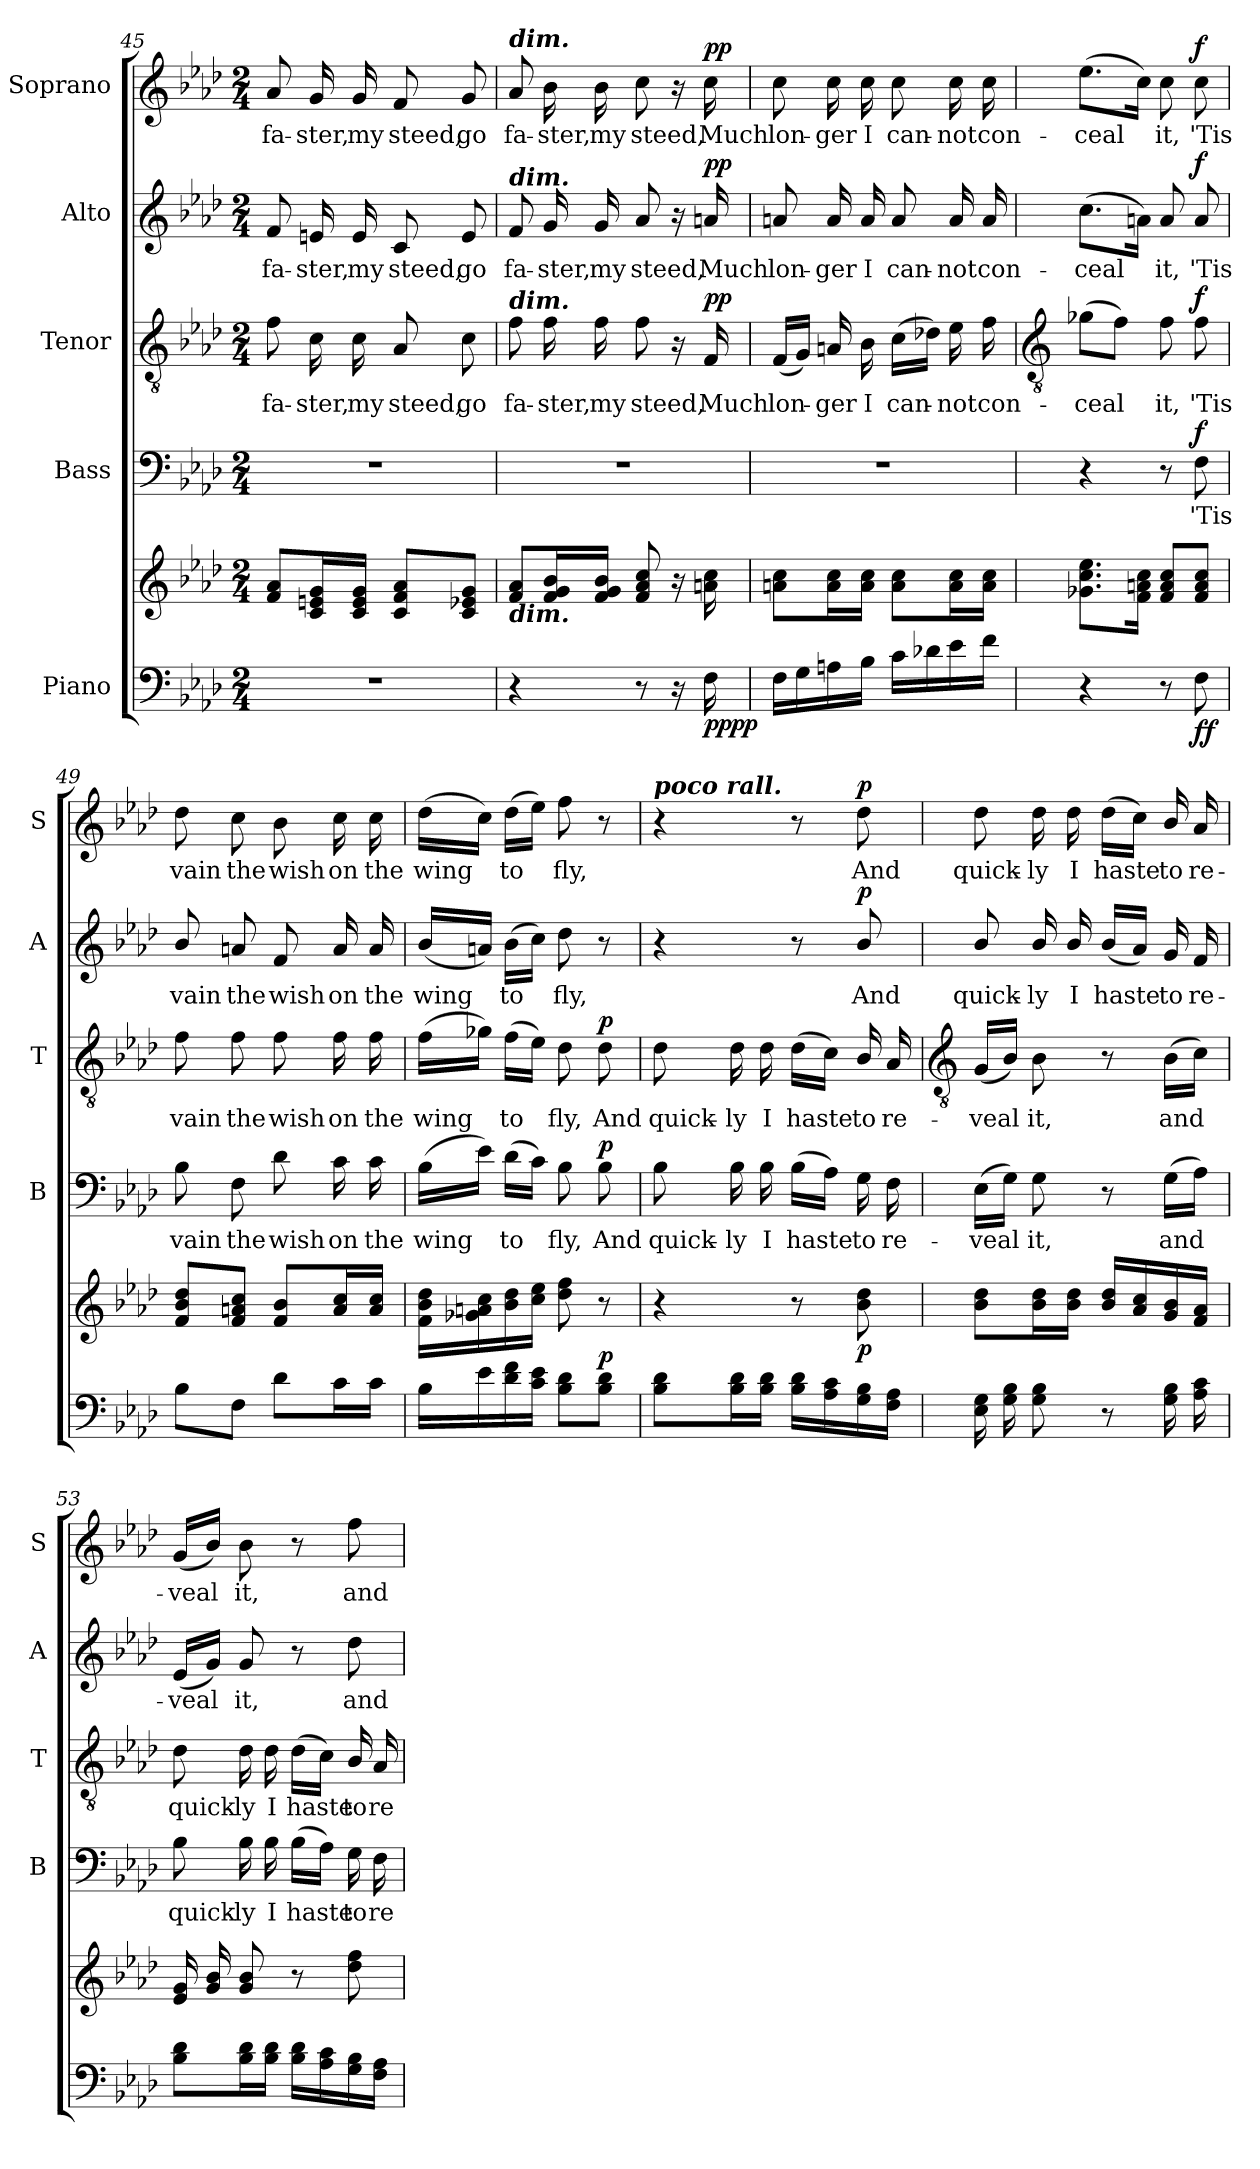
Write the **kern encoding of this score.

**kern	**kern	**dynam	**kern	**text	**dynam	**kern	**text	**dynam	**kern	**text	**dynam	**kern	**text	**dynam
*part5	*part5	*part5	*part4	*part4	*part4	*part3	*part3	*part3	*part2	*part2	*part2	*part1	*part1	*part1
*staff6	*staff5	*staff5/6	*staff4	*staff4	*staff4	*staff3	*staff3	*staff3	*staff2	*staff2	*staff2	*staff1	*staff1	*staff1
*I"Piano	*	*	*I"Bass	*	*	*I"Tenor	*	*	*I"Alto	*	*	*I"Soprano	*	*
*	*	*	*I'B	*	*	*I'T	*	*	*I'A	*	*	*I'S	*	*
*clefF4	*clefG2	*	*clefF4	*	*	*clefGv2	*	*	*clefG2	*	*	*clefG2	*	*
*k[b-e-a-d-]	*k[b-e-a-d-]	*	*k[b-e-a-d-]	*	*	*k[b-e-a-d-]	*	*	*k[b-e-a-d-]	*	*	*k[b-e-a-d-]	*	*
*A-:	*A-:	*	*A-:	*	*	*A-:	*	*	*A-:	*	*	*A-:	*	*
*M2/4	*M2/4	*	*M2/4	*	*	*M2/4	*	*	*M2/4	*	*	*M2/4	*	*
=45	=45	=45	=45	=45	=45	=45	=45	=45	=45	=45	=45	=45	=45	=45
!LO:N:vis=1	!	!	!LO:N:vis=1	!	!	!	!LO:LY:b	!	!	!LO:LY:b	!	!	!LO:LY:b	!
2r	8f 8a-L	.	2r	.	.	8f	fa-	.	8f	fa-	.	8a-	fa-	.
!	!	!	!	!	!	!	!LO:LY:b	!	!	!LO:LY:b	!	!	!LO:LY:b	!
.	16c 16en 16gL	.	.	.	.	16c	-ster,	.	16en	-ster,	.	16g	-ster,	.
!	!	!	!	!	!	!	!LO:LY:b	!	!	!LO:LY:b	!	!	!LO:LY:b	!
.	16c 16e 16gJJ	.	.	.	.	16c	my	.	16e	my	.	16g	my	.
!	!	!	!	!	!	!	!LO:LY:b	!	!	!LO:LY:b	!	!	!LO:LY:b	!
.	8c 8f 8a-L	.	.	.	.	8A-	steed,	.	8c	steed,	.	8f	steed,	.
!	!	!	!	!	!	!	!LO:LY:b	!	!	!LO:LY:b	!	!	!LO:LY:b	!
.	8c 8e-X 8gJ	.	.	.	.	8c	go	.	8e	go	.	8g	go	.
=46	=46	=46	=46	=46	=46	=46	=46	=46	=46	=46	=46	=46	=46	=46
!	!	!	!	!	!	!	!	!	!	!	!	!LO:TX:a:Bi:t=dim.	!	!
!	!	!	!	!	!	!	!	!	!LO:TX:a:Bi:t=dim.	!	!	!	!	!
!	!	!	!	!	!	!LO:TX:a:Bi:t=dim.	!	!	!	!	!	!	!	!
!	!LO:TX:b:Bi:t=dim.	!	!	!	!	!	!	!	!	!	!	!	!	!
!	!	!	!LO:N:vis=1	!	!	!	!LO:LY:b	!	!	!LO:LY:b	!	!	!LO:LY:b	!
4r	8f 8a-L	.	2r	.	.	8f	fa-	.	8f	fa-	.	8a-	fa-	.
!	!	!	!	!	!	!	!LO:LY:b	!	!	!LO:LY:b	!	!	!LO:LY:b	!
.	16f 16g 16b-L	.	.	.	.	16f	-ster,	.	16g	-ster,	.	16b-	-ster,	.
!	!	!	!	!	!	!	!LO:LY:b	!	!	!LO:LY:b	!	!	!LO:LY:b	!
.	16f 16g 16b-JJ	.	.	.	.	16f	my	.	16g	my	.	16b-	my	.
!	!	!	!	!	!	!	!LO:LY:b	!	!	!LO:LY:b	!	!	!LO:LY:b	!
8r	8f 8a- 8cc	.	.	.	.	8f	steed,	.	8a-	steed,	.	8cc	steed,	.
16r	16r	.	.	.	.	16r	.	.	16r	.	.	16r	.	.
!	!	!LO:DY:b=2	!	!	!	!	!LO:LY:b	!	!	!LO:LY:b	!	!	!LO:LY:b	!
!	!	!LO:DY:n=1:b	!	!	!	!	!	!LO:DY:b	!	!	!LO:DY:b	!	!	!LO:DY:b
16F	16an 16cc	pp pp	.	.	.	16F	Much	pp	16an	Much	pp	16cc	Much	pp
=47	=47	=47	=47	=47	=47	=47	=47	=47	=47	=47	=47	=47	=47	=47
!	!	!	!LO:N:vis=1	!	!	!	!LO:LY:b	!	!	!LO:LY:b	!	!	!LO:LY:b	!
16FLL	8an 8ccL	.	2r	.	.	(<16FLL	lon-	.	8an	lon-	.	8cc	lon-	.
16G	.	.	.	.	.	16GJJ)	.	.	.	.	.	.	.	.
!	!	!	!	!	!	!	!LO:LY:b	!	!	!LO:LY:b	!	!	!LO:LY:b	!
16An	16a 16ccL	.	.	.	.	16An	ger	.	16a	-ger	.	16cc	-ger	.
!	!	!	!	!	!	!	!LO:LY:b	!	!	!LO:LY:b	!	!	!LO:LY:b	!
16B-JJ	16a 16ccJJ	.	.	.	.	16B-	I	.	16a	I	.	16cc	I	.
!	!	!	!	!	!	!	!LO:LY:b	!	!	!LO:LY:b	!	!	!LO:LY:b	!
16cLL	8a 8ccL	.	.	.	.	(>16cLL	can-	.	8a	can-	.	8cc	can-	.
16d-X	.	.	.	.	.	16d-XJJ)	.	.	.	.	.	.	.	.
!	!	!	!	!	!	!	!LO:LY:b	!	!	!LO:LY:b	!	!	!LO:LY:b	!
16e-	16a 16ccL	.	.	.	.	16e-	not	.	16a	-not	.	16cc	-not	.
!	!	!	!	!	!	!	!LO:LY:b	!	!	!LO:LY:b	!	!	!LO:LY:b	!
16fJJ	16a 16ccJJ	.	.	.	.	16f	con-	.	16a	con-	.	16cc	con-	.
!!LO:LB:g=z
=48	=48	=48	=48	=48	=48	=48	=48	=48	=48	=48	=48	=48	=48	=48
*	*	*	*	*	*	*clefGv2	*	*	*	*	*	*	*	*
!	!	!	!	!	!	!	!LO:LY:b	!	!	!LO:LY:b	!	!	!LO:LY:b	!
4r	8.g-X 8.cc 8.ee-L	.	4r	.	.	(>8g-XL	-ceal	.	(>8.ccL	-ceal	.	(>8.ee-L	-ceal	.
.	.	.	.	.	.	8fJ)	.	.	.	.	.	.	.	.
.	16f 16an 16ccJ	.	.	.	.	.	.	.	16anJ)	.	.	16ccJ)	.	.
!	!	!	!	!	!	!	!LO:LY:b	!	!	!LO:LY:b	!	!	!LO:LY:b	!
8r	8f 8a 8ccL	.	8r	.	.	8f	it,	.	8a	it,	.	8cc	it,	.
!	!	!LO:DY:b=2	!	!LO:LY:b	!	!	!LO:LY:b	!	!	!LO:LY:b	!	!	!LO:LY:b	!
!	!	!LO:DY:n=1:b	!	!	!LO:DY:b	!	!	!LO:DY:b	!	!	!LO:DY:b	!	!	!LO:DY:b
8F	8f 8a 8ccJ	f f	8F	'Tis	f	8f	'Tis	f	8a	'Tis	f	8cc	'Tis	f
=49	=49	=49	=49	=49	=49	=49	=49	=49	=49	=49	=49	=49	=49	=49
!	!	!	!	!LO:LY:b	!	!	!LO:LY:b	!	!	!LO:LY:b	!	!	!LO:LY:b	!
8B-L	8f 8b- 8dd-L	.	8B-	vain	.	8f	vain	.	8b-/	vain	.	8dd-	vain	.
!	!	!	!	!LO:LY:b	!	!	!LO:LY:b	!	!	!LO:LY:b	!	!	!LO:LY:b	!
8FJ	8f 8an 8ccJ	.	8F	the	.	8f	the	.	8an	the	.	8cc	the	.
!	!	!	!	!LO:LY:b	!	!	!LO:LY:b	!	!	!LO:LY:b	!	!	!LO:LY:b	!
8d-L	8f 8b-L	.	8d-	wish	.	8f	wish	.	8f	wish	.	8b-	wish	.
!	!	!	!	!LO:LY:b	!	!	!LO:LY:b	!	!	!LO:LY:b	!	!	!LO:LY:b	!
16cL	16a 16ccL	.	16c	on	.	16f	on	.	16a	on	.	16cc	on	.
!	!	!	!	!LO:LY:b	!	!	!LO:LY:b	!	!	!LO:LY:b	!	!	!LO:LY:b	!
16cJJ	16a 16ccJJ	.	16c	the	.	16f	the	.	16a	the	.	16cc	the	.
=50	=50	=50	=50	=50	=50	=50	=50	=50	=50	=50	=50	=50	=50	=50
!	!	!	!	!LO:LY:b	!	!	!LO:LY:b	!	!	!LO:LY:b	!	!	!LO:LY:b	!
16B-LL	16f 16b- 16dd-LL	.	(>16B-LL	wing	.	(>16fLL	wing	.	(<16b-LL	wing	.	(>16dd-LL	wing	.
16e-	16g-X 16an 16cc	.	16e-JJ)	.	.	16g-XJJ)	.	.	16anJJ)	.	.	16ccJJ)	.	.
!	!	!	!	!LO:LY:b	!	!	!LO:LY:b	!	!	!LO:LY:b	!	!	!LO:LY:b	!
16d- 16f	16b- 16dd-	.	(>16d-LL	to	.	(>16fLL	to	.	(>16b-LL	to	.	(>16dd-LL	to	.
16c 16e-JJ	16cc 16ee-JJ	.	16cJJ)	.	.	16e-JJ)	.	.	16ccJJ)	.	.	16ee-JJ)	.	.
!	!	!	!	!LO:LY:b	!	!	!LO:LY:b	!	!	!LO:LY:b	!	!	!LO:LY:b	!
8B- 8d-L	8dd- 8ff	.	8B-	fly,	.	8d-	fly,	.	8dd-	fly,	.	8ff	fly,	.
!	!	!LO:DY:a=2	!	!LO:LY:b	!LO:DY:b	!	!LO:LY:b	!LO:DY:b	!	!	!	!	!	!
8B- 8d-J	8r	p	8B-	And	p	8d-	And	p	8r	.	.	8r	.	.
=51	=51	=51	=51	=51	=51	=51	=51	=51	=51	=51	=51	=51	=51	=51
!	!	!	!	!	!	!	!	!	!	!	!	!LO:TX:a:Bi:t=poco rall.	!	!
!	!	!	!	!LO:LY:b	!	!	!LO:LY:b	!	!	!	!	!	!	!
8B- 8d-L	4r	.	8B-	quick-	.	8d-	quick-	.	4r	.	.	4r	.	.
!	!	!	!	!LO:LY:b	!	!	!LO:LY:b	!	!	!	!	!	!	!
16B- 16d-L	.	.	16B-	-ly	.	16d-	-ly	.	.	.	.	.	.	.
!	!	!	!	!LO:LY:b	!	!	!LO:LY:b	!	!	!	!	!	!	!
16B- 16d-JJ	.	.	16B-	I	.	16d-	I	.	.	.	.	.	.	.
!	!	!	!	!LO:LY:b	!	!	!LO:LY:b	!	!	!	!	!	!	!
16B- 16d-LL	8r	.	(>16B-LL	haste	.	(>16d-LL	haste	.	8r	.	.	8r	.	.
16A- 16c	.	.	16A-JJ)	.	.	16cJJ)	.	.	.	.	.	.	.	.
!	!	!LO:DY:b	!	!LO:LY:b	!	!	!LO:LY:b	!	!	!LO:LY:b	!LO:DY:b	!	!LO:LY:b	!LO:DY:b
16G 16B-	8b- 8dd-	p	16G	to	.	16B-/	to	.	8b-/	And	p	8dd-	And	p
!	!	!	!	!LO:LY:b	!	!	!LO:LY:b	!	!	!	!	!	!	!
16F 16A-JJ	.	.	16F	re-	.	16A-	re-	.	.	.	.	.	.	.
!!LO:LB:g=z
=52	=52	=52	=52	=52	=52	=52	=52	=52	=52	=52	=52	=52	=52	=52
*	*	*	*	*	*	*clefGv2	*	*	*	*	*	*	*	*
!	!	!	!	!LO:LY:b	!	!	!LO:LY:b	!	!	!LO:LY:b	!	!	!LO:LY:b	!
16E- 16GLL	8b- 8dd-L	.	(>16E-LL	-veal	.	(<16GLL	-veal	.	8b-/	quick-	.	8dd-	quick-	.
16G 16B-	.	.	16GJJ)	.	.	16B-JJ)	.	.	.	.	.	.	.	.
!	!	!	!	!LO:LY:b	!	!	!LO:LY:b	!	!	!LO:LY:b	!	!	!LO:LY:b	!
8G 8B-J	16b- 16dd-L	.	8G	it,	.	8B-	it,	.	16b-/	-ly	.	16dd-	-ly	.
!	!	!	!	!	!	!	!	!	!	!LO:LY:b	!	!	!LO:LY:b	!
.	16b- 16dd-JJ	.	.	.	.	.	.	.	16b-/	I	.	16dd-	I	.
!	!	!	!	!	!	!	!	!	!	!LO:LY:b	!	!	!LO:LY:b	!
8r	16b- 16dd-LL	.	8r	.	.	8r	.	.	(<16b-LL	haste	.	(>16dd-LL	haste	.
.	16a- 16cc	.	.	.	.	.	.	.	16a-JJ)	.	.	16ccJJ)	.	.
!	!	!	!	!LO:LY:b	!	!	!LO:LY:b	!	!	!LO:LY:b	!	!	!LO:LY:b	!
16G 16B-LL	16g 16b-	.	(>16GLL	and	.	(>16B-LL	and	.	16g	to	.	16b-/	to	.
!	!	!	!	!	!	!	!	!	!	!LO:LY:b	!	!	!LO:LY:b	!
16A- 16cJJ	16f 16a-JJ	.	16A-JJ)	.	.	16cJJ)	.	.	16f	re-	.	16a-	re-	.
=53	=53	=53	=53	=53	=53	=53	=53	=53	=53	=53	=53	=53	=53	=53
!	!	!	!	!LO:LY:b	!	!	!LO:LY:b	!	!	!LO:LY:b	!	!	!LO:LY:b	!
8B- 8d-L	16e- 16gLL	.	8B-	quick-	.	8d-	quick-	.	(<16e-LL	-veal	.	(<16gLL	-veal	.
.	16g 16b-	.	.	.	.	.	.	.	16gJJ)	.	.	16b-JJ)	.	.
!	!	!	!	!LO:LY:b	!	!	!LO:LY:b	!	!	!LO:LY:b	!	!	!LO:LY:b	!
16B- 16d-L	8g 8b-J	.	16B-	-ly	.	16d-	-ly	.	8g	it,	.	8b-	it,	.
!	!	!	!	!LO:LY:b	!	!	!LO:LY:b	!	!	!	!	!	!	!
16B- 16d-JJ	.	.	16B-	I	.	16d-	I	.	.	.	.	.	.	.
!	!	!	!	!LO:LY:b	!	!	!LO:LY:b	!	!	!	!	!	!	!
16B- 16d-LL	8r	.	(>16B-LL	haste	.	(>16d-LL	haste	.	8r	.	.	8r	.	.
16A- 16c	.	.	16A-JJ)	.	.	16cJJ)	.	.	.	.	.	.	.	.
!	!	!	!	!LO:LY:b	!	!	!LO:LY:b	!	!	!LO:LY:b	!	!	!LO:LY:b	!
16G 16B-	8dd- 8ff	.	16G	to	.	16B-/	to	.	8dd-	and	.	8ff	and	.
!	!	!	!	!LO:LY:b	!	!	!LO:LY:b	!	!	!	!	!	!	!
16F 16A-JJ	.	.	16F	re-	.	16A-	re-	.	.	.	.	.	.	.
=	=	=	=	=	=	=	=	=	=	=	=	=	=	=
*-	*-	*-	*-	*-	*-	*-	*-	*-	*-	*-	*-	*-	*-	*-
